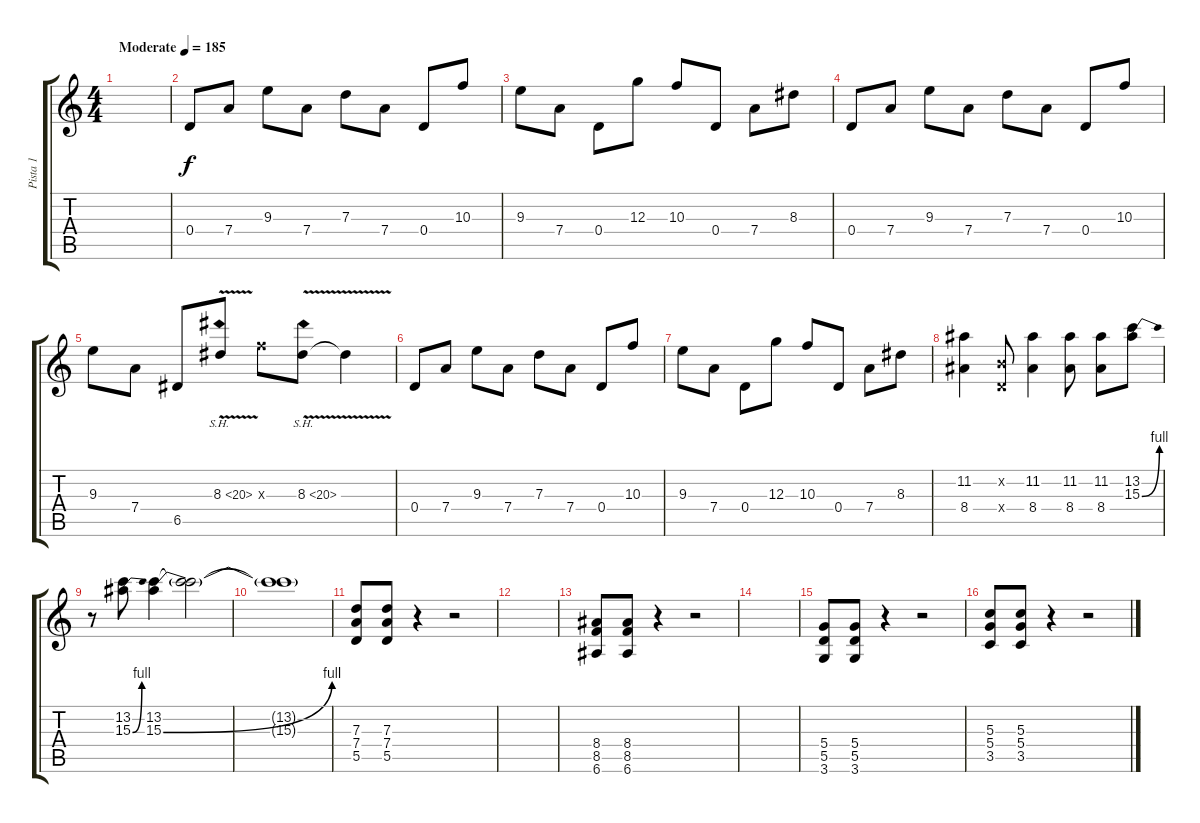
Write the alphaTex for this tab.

\track ("Pista 1" "Pista 1") {instrument distortionguitar}
\staff {score tabs}
\tuning (E4 B3 G3 D3 A2 E2) {hide}
\ts (4 4)
\tempo (185 "Moderate")
\clef g2
\ks c
|
0.4.8 7.4.8 9.3.8 7.4.8 7.3.8 7.4.8 0.4.8 10.3.8 |
9.3.8 7.4.8 0.4.8 12.3.8 10.3.8 0.4.8 7.4.8 8.3.8 |
0.4.8 7.4.8 9.3.8 7.4.8 7.3.8 7.4.8 0.4.8 10.3.8 |
9.3.8 7.4.8 6.5.8 8.3{sh 12 v}.8 10.3{x}.8 8.3{sh 12 v}.8 8.3{t}.4 |
0.4.8 7.4.8 9.3.8 7.4.8 7.3.8 7.4.8 0.4.8 10.3.8 |
9.3.8 7.4.8 0.4.8 12.3.8 10.3.8 0.4.8 7.4.8 8.3.8 |
(11.2 8.4).4 (0.2{x} 0.4{x}).8 (11.2 8.4).4 (11.2 8.4).8 (11.2 8.4).8 (13.2 15.3{be (bend 0 0 60 4)}).8 |
r.8 (13.2 15.3{be (bend 0 0 60 4)}).8 (13.2 15.3{be (bend 0 0 60 4)}).4 (13.2{t} 15.3{t}).2 |
(13.2{t} 15.3{t}).1 |
(7.3 7.4 5.5).8 (7.3 7.4 5.5).8 r.4 r.2 |
|
(8.4 8.5 6.6).8 (8.4 8.5 6.6).8 r.4 r.2 |
|
(5.4 5.5 3.6).8 (5.4 5.5 3.6).8 r.4 r.2 |
(5.3 5.4 3.5).8 (5.3 5.4 3.5).8 r.4 r.2
